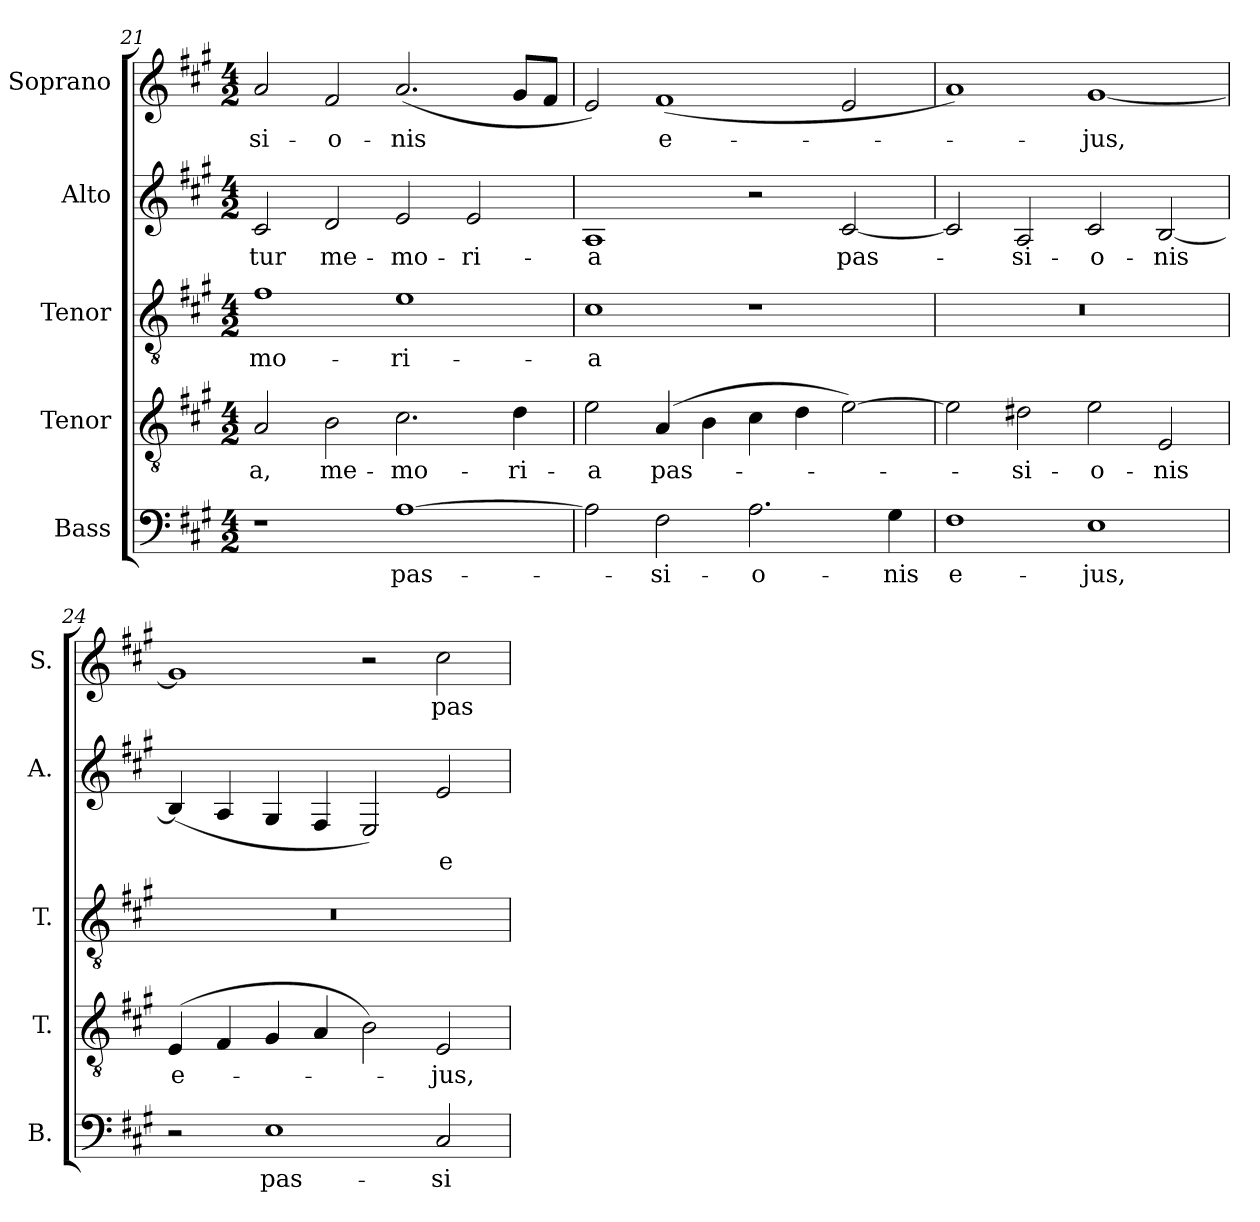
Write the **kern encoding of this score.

**kern	**text	**kern	**text	**kern	**text	**kern	**text	**kern	**text
*part5	*part5	*part4	*part4	*part3	*part3	*part2	*part2	*part1	*part1
*staff5	*staff5	*staff4	*staff4	*staff3	*staff3	*staff2	*staff2	*staff1	*staff1
*I"Bass	*	*I"Tenor	*	*I"Tenor	*	*I"Alto	*	*I"Soprano	*
*I'B.	*	*I'T.	*	*I'T.	*	*I'A.	*	*I'S.	*
!!LO:LB:g=z
*clefF4	*	*clefGv2	*	*clefGv2	*	*clefG2	*	*clefG2	*
*	*	*ITrd7c12	*	*ITrd7c12	*	*	*	*	*
*k[f#c#g#]	*	*k[f#c#g#]	*	*k[f#c#g#]	*	*k[f#c#g#]	*	*k[f#c#g#]	*
*A:	*	*A:	*	*A:	*	*A:	*	*A:	*
*M4/2	*	*M4/2	*	*M4/2	*	*M4/2	*	*M4/2	*
=21	=21	=21	=21	=21	=21	=21	=21	=21	=21
!	!	!	!LO:LY:b:color=#000000	!	!	!	!	!	!
!	!	!	!	!	!LO:LY:b:color=#000000	!	!	!	!
!	!	!	!	!	!	!	!LO:LY:b:color=#000000	!	!
!	!	!	!	!	!	!	!	!	!LO:LY:b:color=#000000
1r	.	2AAi/	-a,	1F#i	-mo-	2c#i/	-tur	2ai/	-si-
!	!	!	!LO:LY:b:color=#000000	!	!	!	!	!	!
!	!	!	!	!	!	!	!LO:LY:b:color=#000000	!	!
!	!	!	!	!	!	!	!	!	!LO:LY:b:color=#000000
.	.	2BBi\	me-	.	.	2di/	me-	2f#i/	-o-
!	!LO:LY:b:color=#000000	!	!	!	!	!	!	!	!
!	!	!	!LO:LY:b:color=#000000	!	!	!	!	!	!
!	!	!	!	!	!LO:LY:b:color=#000000	!	!	!	!
!	!	!	!	!	!	!	!LO:LY:b:color=#000000	!	!
!	!	!	!	!	!	!	!	!	!LO:LY:b:color=#000000
[1Ai	pas-	2.C#i\	-mo-	1Ei	-ri-	2ei/	-mo-	(2.ai/	-nis
!	!	!	!	!	!	!	!LO:LY:b:color=#000000	!	!
.	.	.	.	.	.	2ei/	-ri-	.	.
!	!	!	!LO:LY:b:color=#000000	!	!	!	!	!	!
.	.	4Di\	-ri-	.	.	.	.	8g#i/L	.
.	.	.	.	.	.	.	.	8f#i/J	.
=22	=22	=22	=22	=22	=22	=22	=22	=22	=22
!	!	!	!LO:LY:b:color=#000000	!	!	!	!	!	!
!	!	!	!	!	!LO:LY:b:color=#000000	!	!	!	!
!	!	!	!	!	!	!	!LO:LY:b:color=#000000	!	!
2Ai\]	.	2Ei\	-a	1C#i	-a	1Ai	-a	2ei/)	.
!	!LO:LY:b:color=#000000	!	!	!	!	!	!	!	!
!	!	!	!LO:LY:b:color=#000000	!	!	!	!	!	!
!	!	!	!	!	!	!	!	!	!LO:LY:b:color=#000000
2F#i\	-si-	(4AAi/	pas-	.	.	.	.	(1f#i	e-
.	.	4BBi\	.	.	.	.	.	.	.
!	!LO:LY:b:color=#000000	!	!	!	!	!	!	!	!
2.Ai\	-o-	4C#i\	.	1r	.	2r	.	.	.
.	.	4Di\	.	.	.	.	.	.	.
!	!	!	!	!	!	!	!LO:LY:b:color=#000000	!	!
.	.	[2Ei\)	.	.	.	[2c#i/	pas-	2ei/	.
!	!LO:LY:b:color=#000000	!	!	!	!	!	!	!	!
4G#i\	-nis	.	.	.	.	.	.	.	.
=23	=23	=23	=23	=23	=23	=23	=23	=23	=23
!	!LO:LY:b:color=#000000	!	!	!LO:N:vis=1	!	!	!	!	!
1F#i	e-	2Ei\]	.	0r	.	2c#i/]	.	1ai)	.
!	!	!	!LO:LY:b:color=#000000	!	!	!	!	!	!
!	!	!	!	!	!	!	!LO:LY:b:color=#000000	!	!
.	.	2D#Xi\	-si-	.	.	2Ai/	-si-	.	.
!	!LO:LY:b:color=#000000	!	!	!	!	!	!	!	!
!	!	!	!LO:LY:b:color=#000000	!	!	!	!	!	!
!	!	!	!	!	!	!	!LO:LY:b:color=#000000	!	!
!	!	!	!	!	!	!	!	!	!LO:LY:b:color=#000000
1Ei	-jus,	2Ei\	-o-	.	.	2c#i/	-o-	[1g#i	-jus,
!	!	!	!LO:LY:b:color=#000000	!	!	!	!	!	!
!	!	!	!	!	!	!	!LO:LY:b:color=#000000	!	!
.	.	2EEi/	-nis	.	.	[2Bi/	-nis	.	.
=24	=24	=24	=24	=24	=24	=24	=24	=24	=24
!	!	!	!LO:LY:b:color=#000000	!LO:N:vis=1	!	!	!	!	!
2r	.	(4EEi/	e-	0r	.	(4Bi/]	.	1g#i]	.
.	.	4FF#i/	.	.	.	4Ai/	.	.	.
!	!LO:LY:b:color=#000000	!	!	!	!	!	!	!	!
1Ei	pas-	4GG#i/	.	.	.	4G#i/	.	.	.
.	.	4AAi/	.	.	.	4F#i/	.	.	.
.	.	2BBi\)	.	.	.	2Ei/)	.	2r	.
!	!LO:LY:b:color=#000000	!	!	!	!	!	!	!	!
!	!	!	!LO:LY:b:color=#000000	!	!	!	!	!	!
!	!	!	!	!	!	!	!LO:LY:b:color=#000000	!	!
!	!	!	!	!	!	!	!	!	!LO:LY:b:color=#000000
2C#i/	-si-	2EEi/	-jus,	.	.	2ei/	e-	2cc#i\	pas-
=	=	=	=	=	=	=	=	=	=
*-	*-	*-	*-	*-	*-	*-	*-	*-	*-
